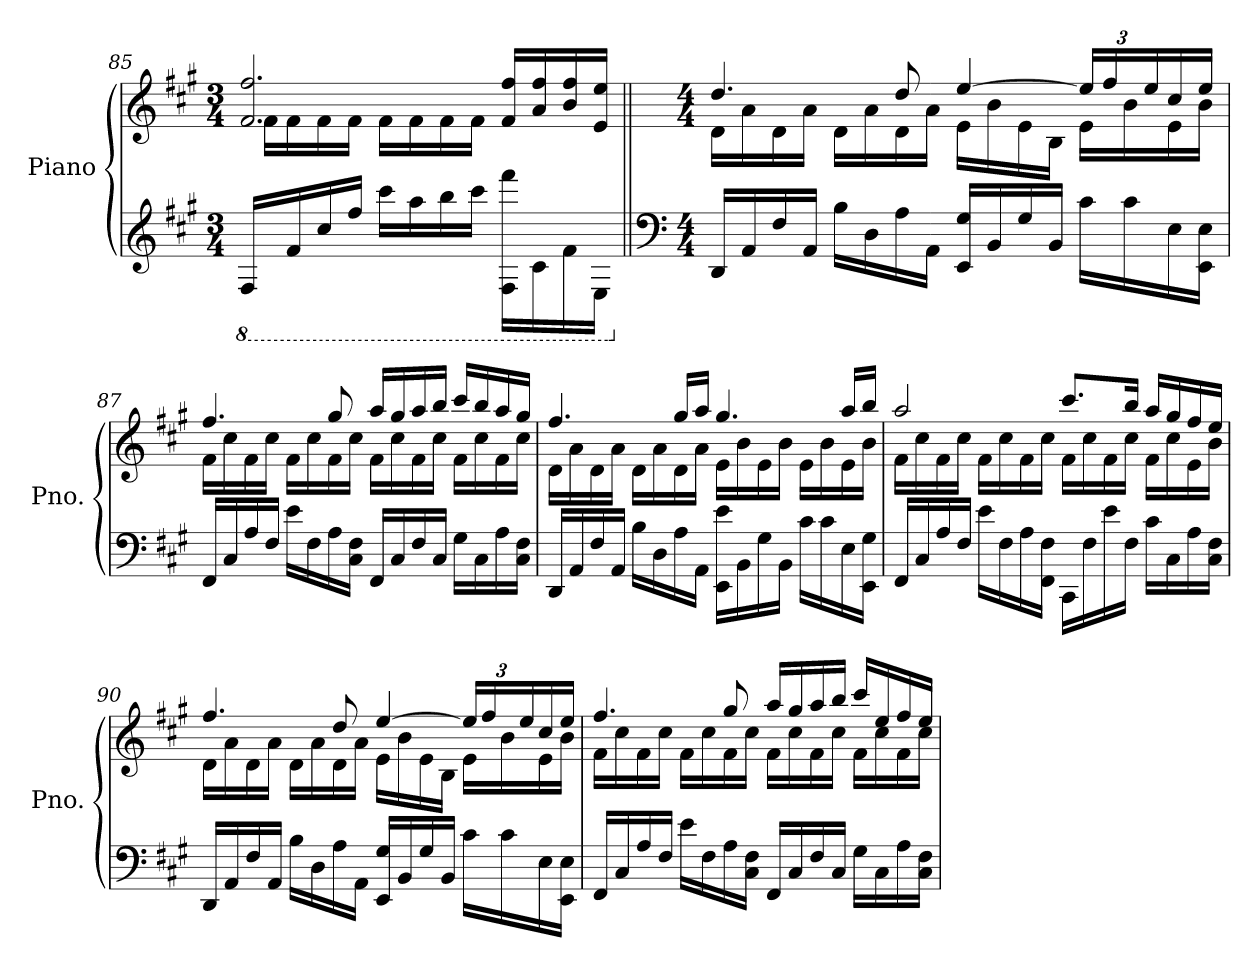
**kern	**kern
*part1	*part1
*staff2	*staff1
*I"Piano	*
*I'Pno.	*
*clefG2	*clefG2
*k[f#c#g#]	*k[f#c#g#]
*M3/4	*M3/4
*8ba	*
=85	=85
*	*^
16FF#/LL	2.f#/ 2.ff#/	16f#\LL
16F#/	.	16f#\
16c#/	.	16f#\
16f#/JJ	.	16f#\JJ
16cc#\LL	.	16f#\LL
16a\	.	16f#\
16b\	.	16f#\
16cc#\JJ	.	16f#\JJ
16FF#\ 16ff#\LL	.	16f#/ 16ff#/LL
16C#\	.	16a/ 16ff#/
16F#\	.	16b/ 16ff#/
16EE\JJ	.	16e/ 16ee/JJ
!!LO:PB:g=z	!!
=86||	=86||	=86||
*clefF4	*	*
*M4/4	*M4/4	*
*X8ba	*	*
16DD/LL	4.dd/	16d\LL
16AA/	.	16a\
16F#/	.	16d\
16AA/JJ	.	16a\JJ
16B\LL	.	16d\LL
16D\	.	16a\
16A\	8dd/	16d\
16AA\JJ	.	16a\JJ
16EE/ 16G#/LL	[4ee/	16e\LL
16BB/	.	16b\
16G#/	.	16e\
16BB/JJ	.	16B\JJ
*	*Xbrackettup	*
16c#\LL	24ee/LL]	16e\LL
.	24ff#/	.
16c#\	.	16b\
.	24ee/	.
16E\	16cc#/	16e\
16EE\ 16E\JJ	16ee/JJ	16b\JJ
=87	=87	=87
16FF#/LL	4.ff#/	16f#\LL
16C#/	.	16cc#\
16A/	.	16f#\
16F#/JJ	.	16cc#\JJ
16e\LL	.	16f#\LL
16F#\	.	16cc#\
16A\	8gg#/	16f#\
16C#\ 16F#\JJ	.	16cc#\JJ
16FF#/LL	16aa/LL	16f#\LL
16C#/	16gg#/	16cc#\
16F#/	16aa/	16f#\
16C#/JJ	16bb/JJ	16cc#\JJ
16G#\LL	16ccc#/LL	16f#\LL
16C#\	16bb/	16cc#\
16A\	16aa/	16f#\
16C#\ 16F#\JJ	16gg#/JJ	16cc#\JJ
!!LO:LB:g=z	!!
=88	=88	=88
16DD/LL	4.ff#/	16d\LL
16AA/	.	16a\
16F#/	.	16d\
16AA/JJ	.	16a\JJ
16B\LL	.	16d\LL
16D\	.	16a\
16A\	16gg#/LL	16d\
16AA\JJ	16aa/JJ	16a\JJ
16EE\ 16e\LL	4.gg#/	16e\LL
16BB\	.	16b\
16G#\	.	16e\
16BB\JJ	.	16b\JJ
16c#\LL	.	16e\LL
16c#\	.	16b\
16E\	16aa/LL	16e\
16EE\ 16G#\JJ	16bb/JJ	16b\JJ
=89	=89	=89
16FF#/LL	2aa/	16f#\LL
16C#/	.	16cc#\
16A/	.	16f#\
16F#/JJ	.	16cc#\JJ
16e\LL	.	16f#\LL
16F#\	.	16cc#\
16A\	.	16f#\
16FF#\ 16F#\JJ	.	16cc#\JJ
16CC#\LL	8.ccc#/L	16f#\LL
16F#\	.	16cc#\
16e\	.	16f#\
16F#\JJ	16bb/Jk	16cc#\JJ
16c#\LL	16aa/LL	16f#\LL
16C#\	16gg#/	16cc#\
16A\	16ff#/	16e\
16C#\ 16F#\JJ	16ee/JJ	16b\JJ
!!LO:LB:g=z	!!
=90	=90	=90
16DD/LL	4.ff#/	16d\LL
16AA/	.	16a\
16F#/	.	16d\
16AA/JJ	.	16a\JJ
16B\LL	.	16d\LL
16D\	.	16a\
16A\	8dd/	16d\
16AA\JJ	.	16a\JJ
16EE/ 16G#/LL	[4ee/	16e\LL
16BB/	.	16b\
16G#/	.	16e\
16BB/JJ	.	16B\JJ
16c#\LL	24ee/LL]	16e\LL
.	24ff#/	.
16c#\	.	16b\
.	24ee/	.
16E\	16cc#/	16e\
16EE\ 16E\JJ	16ee/JJ	16b\JJ
=91	=91	=91
16FF#/LL	4.ff#/	16f#\LL
16C#/	.	16cc#\
16A/	.	16f#\
16F#/JJ	.	16cc#\JJ
16e\LL	.	16f#\LL
16F#\	.	16cc#\
16A\	8gg#/	16f#\
16C#\ 16F#\JJ	.	16cc#\JJ
16FF#/LL	16aa/LL	16f#\LL
16C#/	16gg#/	16cc#\
16F#/	16aa/	16f#\
16C#/JJ	16bb/JJ	16cc#\JJ
16G#\LL	16ccc#/LL	16f#\LL
16C#\	16ee/	16cc#\
16A\	16ff#/	16f#\
16C#\ 16F#\JJ	16ee/JJ	16cc#\JJ
*	*v	*v
=	=
*-	*-
